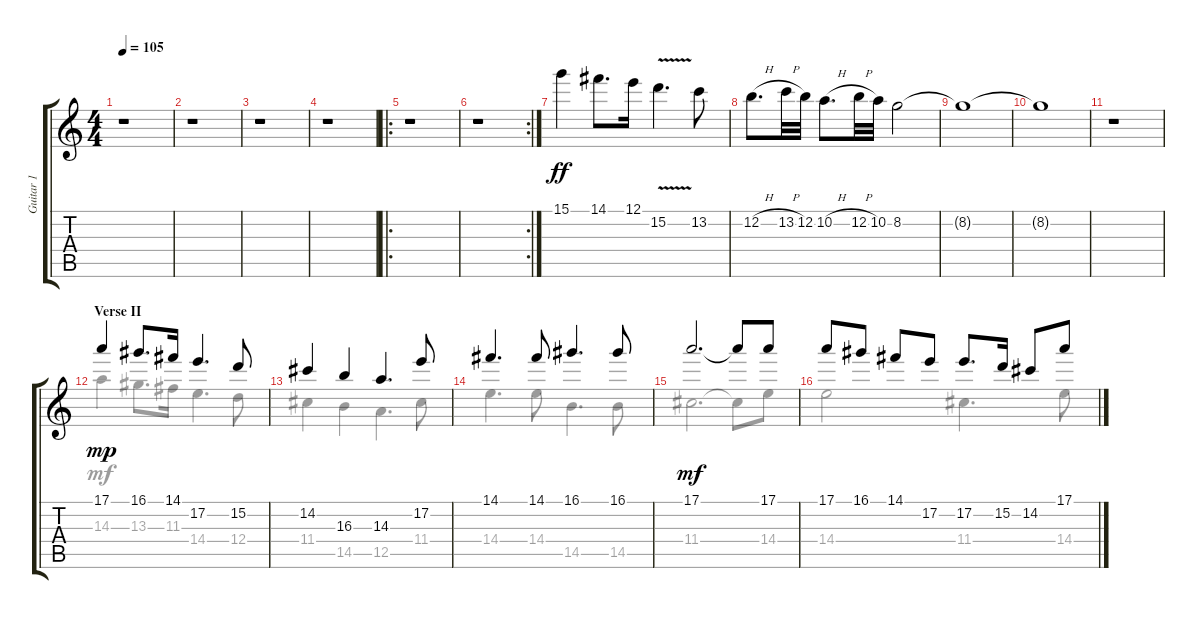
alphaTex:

\track ("Guitar 1" "Guitar 1") {instrument overdrivenguitar}
\staff {score tabs}
\tuning (E4 B3 G3 D3 A2 E2) {hide}
\voice
\ts (4 4)
\tempo 105
\clef g2
\ks c
r.1{dy f} |
r.1 |
r.1 |
r.1 |
\ro
r.1 |
\rc 2
r.1 |
15.1.4{dy ff} 14.1.8{d} 12.1.16 15.2{v}.4{d} 13.2.8 |
12.2{h}.8{d} 13.2{h}.32 12.2.32 10.2{h}.8{d} 12.2{h}.32 10.2.32 8.2.2 |
8.2{t}.1 |
8.2{t}.1 |
r.1 |
\section ("" "Verse II")
17.1.4{dy mp} 16.1.8{d} 14.1.16 17.2.4{d} 15.2.8 |
14.2.4 16.3.4 14.3.4{d} 17.2.8 |
14.1.4{d} 14.1.8 16.1.4{d} 16.1.8 |
17.1.2{d dy mf} 17.1{t}.8 17.1.8 |
17.1.8 16.1.8 14.1.8 17.2.8 17.2.8{d} 15.2.16 14.2.8 17.1.8
\voice
\clef g2
\ottava regular
\simile none
\ks c
|
|
|
|
|
|
|
|
|
|
|
14.3.4 13.3.8{d} 11.3.16 14.4.4{d} 12.4.8 |
11.4.4 14.5.4 12.5.4{d} 11.4.8 |
14.4.4{d} 14.4.8 14.5.4{d} 14.5.8 |
11.4.2{d dy mf} 11.4{t}.8 14.4.8 |
14.4.2 11.4.4{d} 14.4.8
